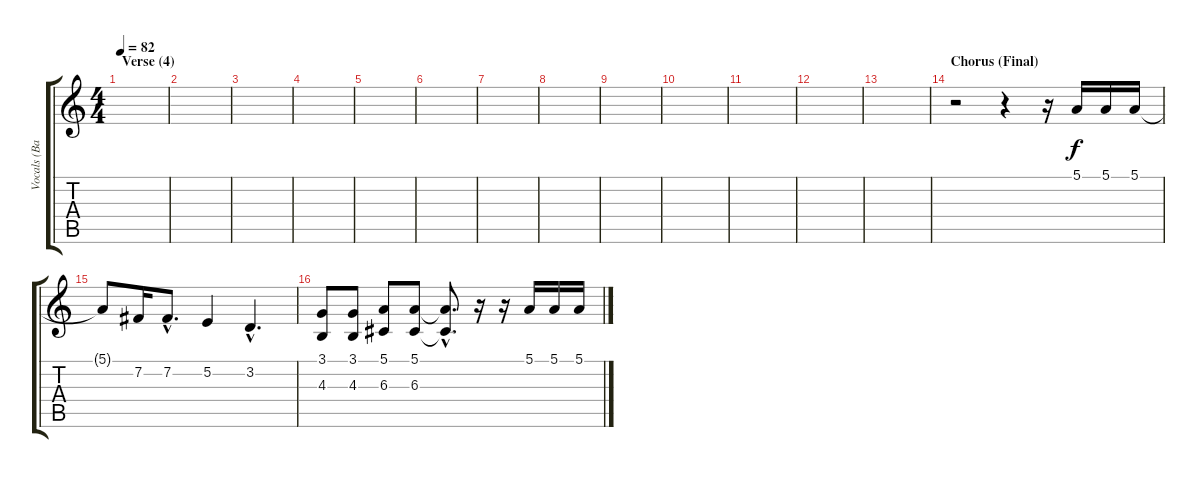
\track ("Vocals (Backing)" "Vocals (Ba") {instrument synthvoice}
\staff {score tabs}
\tuning (E4 B3 G3 D3 A2 E2) {hide}
\ts (4 4)
\section ("" "Verse (4)")
\tempo 82
\clef g2
\ks c
|
|
|
|
|
|
|
|
|
|
|
|
|
\section ("" "Chorus (Final)")
r.2 r.4 r.16 5.1.16 5.1.16 5.1.16 |
5.1{t}.8 7.2.16 7.2{hac}.8{d} 5.2.4 3.2{hac}.4{d} |
(3.1 4.3).8 (3.1 4.3).8 (5.1 6.3).8 (5.1 6.3).8 (5.1{hac t} 6.3{hac t}).8{d} r.16 r.16 5.1.16 5.1.16 5.1.16
